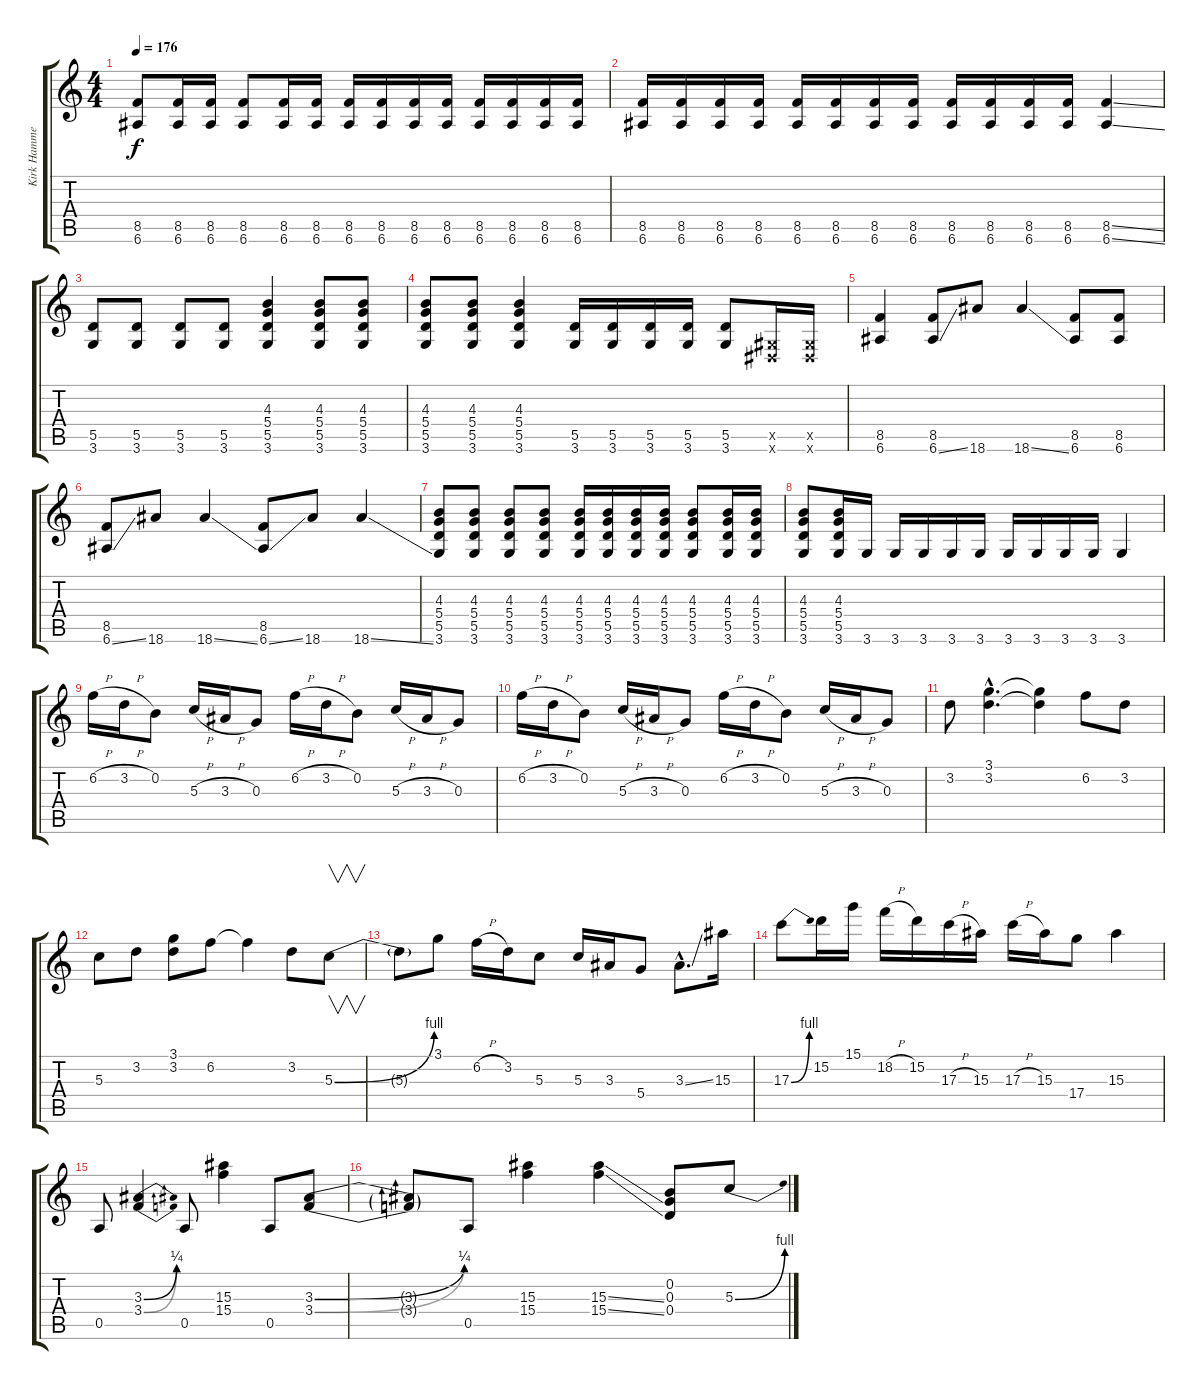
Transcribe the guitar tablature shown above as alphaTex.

\track ("Kirk Hammet" "Kirk Hamme") {instrument overdrivenguitar}
\staff {score tabs}
\tuning (E4 B3 G3 D3 A2 E2) {hide}
\ts (4 4)
\tempo 176
\clef g2
\ks c
(8.5 6.6).8{dy f} (8.5 6.6).16 (8.5 6.6).16 (8.5 6.6).8 (8.5 6.6).16 (8.5 6.6).16 (8.5 6.6).16 (8.5 6.6).16 (8.5 6.6).16 (8.5 6.6).16 (8.5 6.6).16 (8.5 6.6).16 (8.5 6.6).16 (8.5 6.6).16 |
(8.5 6.6).16 (8.5 6.6).16 (8.5 6.6).16 (8.5 6.6).16 (8.5 6.6).16 (8.5 6.6).16 (8.5 6.6).16 (8.5 6.6).16 (8.5 6.6).16 (8.5 6.6).16 (8.5 6.6).16 (8.5 6.6).16 (8.5{ss} 6.6{ss}).4 |
(5.5 3.6).8 (5.5 3.6).8 (5.5 3.6).8 (5.5 3.6).8 (4.3 5.4 5.5 3.6).4 (4.3 5.4 5.5 3.6).8 (4.3 5.4 5.5 3.6).8 |
(4.3 5.4 5.5 3.6).8 (4.3 5.4 5.5 3.6).8 (4.3 5.4 5.5 3.6).4 (5.5 3.6).16 (5.5 3.6).16 (5.5 3.6).16 (5.5 3.6).16 (5.5 3.6).8 (-1.5{x} -1.6{x}).16 (-1.5{x} -1.6{x}).16 |
(8.5 6.6).4 (8.5 6.6{ss}).8 18.6.8 18.6{ss}.4 (8.5 6.6).8 (8.5 6.6).8 |
(8.5 6.6{ss}).8 18.6.8 18.6{ss}.4 (8.5 6.6{ss}).8 18.6.8 18.6{ss}.4 |
(4.3 5.4 5.5 3.6).8 (4.3 5.4 5.5 3.6).8 (4.3 5.4 5.5 3.6).8 (4.3 5.4 5.5 3.6).8 (4.3 5.4 5.5 3.6).16 (4.3 5.4 5.5 3.6).16 (4.3 5.4 5.5 3.6).16 (4.3 5.4 5.5 3.6).16 (4.3 5.4 5.5 3.6).8 (4.3 5.4 5.5 3.6).16 (4.3 5.4 5.5 3.6).16 |
(4.3 5.4 5.5 3.6).8 (4.3 5.4 5.5 3.6).16 3.6.16 3.6.16 3.6.16 3.6.16 3.6.16 3.6.16 3.6.16 3.6.16 3.6.16 3.6.4 |
6.2{h}.16 3.2{h}.16 0.2.8 5.3{h}.16 3.3{h}.16 0.3.8 6.2{h}.16 3.2{h}.16 0.2.8 5.3{h}.16 3.3{h}.16 0.3.8 |
6.2{h}.16 3.2{h}.16 0.2.8 5.3{h}.16 3.3{h}.16 0.3.8 6.2{h}.16 3.2{h}.16 0.2.8 5.3{h}.16 3.3{h}.16 0.3.8 |
3.2.8 (3.1{hac} 3.2{hac}).4{d} (3.1{t} 3.2{t}).4 6.2.8 3.2.8 |
5.3.8 3.2.8 (3.1 3.2).8 6.2.8 6.2{t}.4 3.2.8 5.3{be (bend 0 0 60 4)}.8{v} |
5.3{t}.8 3.1.8 6.2{h}.16 3.2.16 5.3.8 5.3.16 3.3.16 5.4.8 3.3{ss hac}.8{d} 15.3.16 |
17.3{be (bend 0 0 60 4)}.8 15.2.16 15.1.16 18.2{h}.16 15.2.16 17.3{h}.16 15.3.16 17.3{h}.16 15.3.16 17.4.8 15.3.4 |
0.5.8 (3.3{be (bend 0 0 60 1)} 3.4{be (bend 0 0 60 1)}).4 0.5.8 (15.3 15.4).4 0.5.8 (3.3{be (bend 0 0 60 1)} 3.4{be (bend 0 0 60 1)}).8 |
(3.3{t} 3.4{t}).8 0.5.8 (15.3 15.4).4 (15.3{ss} 15.4{ss}).4 (0.2 0.3 0.4).8 5.3{be (bend 0 0 60 4)}.8
